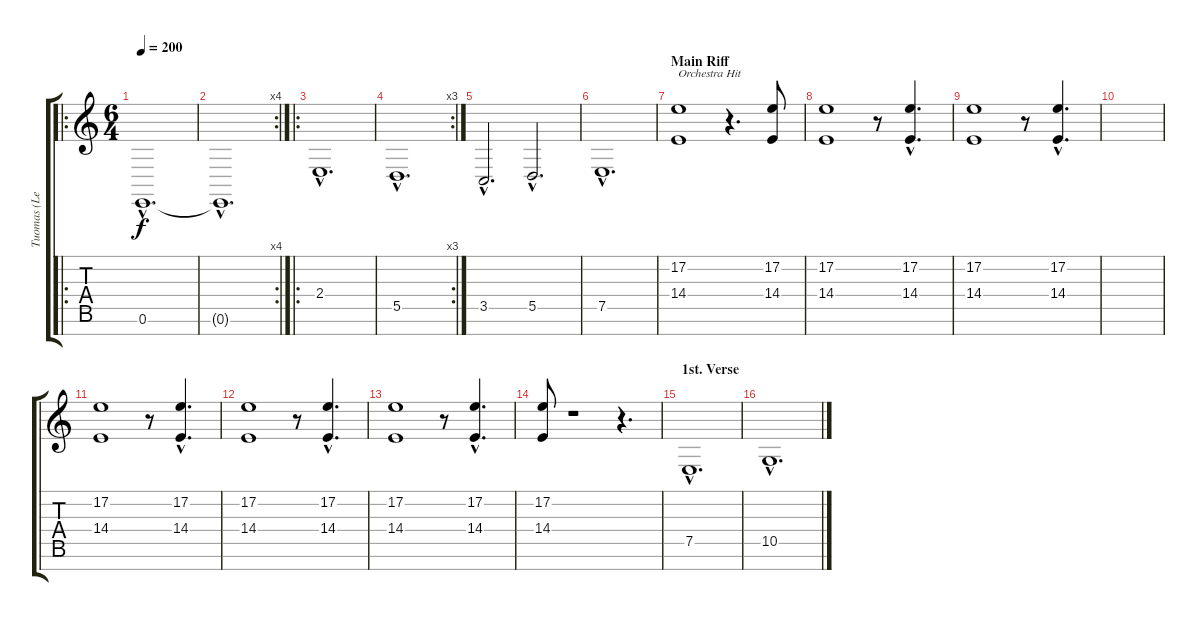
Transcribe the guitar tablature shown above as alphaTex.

\track ("Tuomas (Left Hand)" "Tuomas (Le") {instrument pad2warm}
\staff {score tabs}
\tuning (E4 B3 G3 D3 A2 E2 B1) {hide}
\ro
\ts (6 4)
\tempo 200
\clef g2
\ks c
0.6{hac}.1{d dy f instrument pad2warm} |
\rc 4
0.6{hac t}.1{d} |
\ro
2.4{hac}.1{d} |
\rc 3
5.5{hac}.1{d} |
3.5{hac}.2{d} 5.5{hac}.2{d} |
7.5{hac}.1{d} |
\section ("" "Main Riff")
(17.2 14.4).1{txt "Orchestra Hit" volume 11 instrument orchestrahit} r.4{d} (17.2 14.4).8 |
(17.2 14.4).1 r.8 (17.2{hac} 14.4{hac}).4{d} |
(17.2 14.4).1 r.8 (17.2{hac} 14.4{hac}).4{d} |
|
(17.2 14.4).1 r.8 (17.2{hac} 14.4{hac}).4{d} |
(17.2 14.4).1 r.8 (17.2{hac} 14.4{hac}).4{d} |
(17.2 14.4).1 r.8 (17.2{hac} 14.4{hac}).4{d} |
(17.2 14.4).8 r.1 r.4{d} |
\section ("" "1st. Verse")
7.5{hac}.1{d volume 9 instrument stringensemble1} |
10.5{hac}.1{d}
